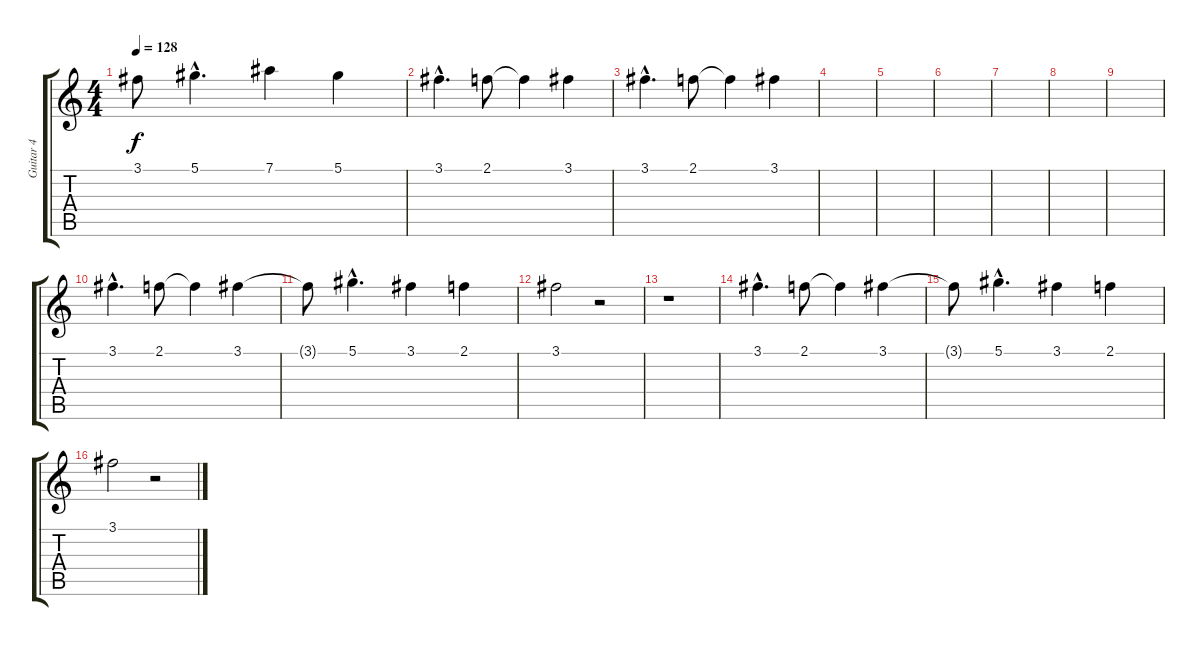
\track ("Guitar 4" "Guitar 4") {instrument acousticguitarsteel}
\staff {score tabs}
\tuning (Eb4 Bb3 Gb3 Db3 Ab2 Eb2) {hide}
\ts (4 4)
\tempo 128
\clef g2
\ks c
3.1{t}.8{dy f} 5.1{hac}.4{d} 7.1.4 5.1.4 |
3.1{hac}.4{d} 2.1.8 2.1{t}.4 3.1.4 |
3.1{hac}.4{d} 2.1.8 2.1{t}.4 3.1.4 |
|
|
|
|
|
|
3.1{hac}.4{d} 2.1.8 2.1{t}.4 3.1.4 |
3.1{t}.8 5.1{hac}.4{d} 3.1.4 2.1.4 |
3.1.2 r.2 |
r.1 |
3.1{hac}.4{d} 2.1.8 2.1{t}.4 3.1.4 |
3.1{t}.8 5.1{hac}.4{d} 3.1.4 2.1.4 |
3.1.2 r.2
